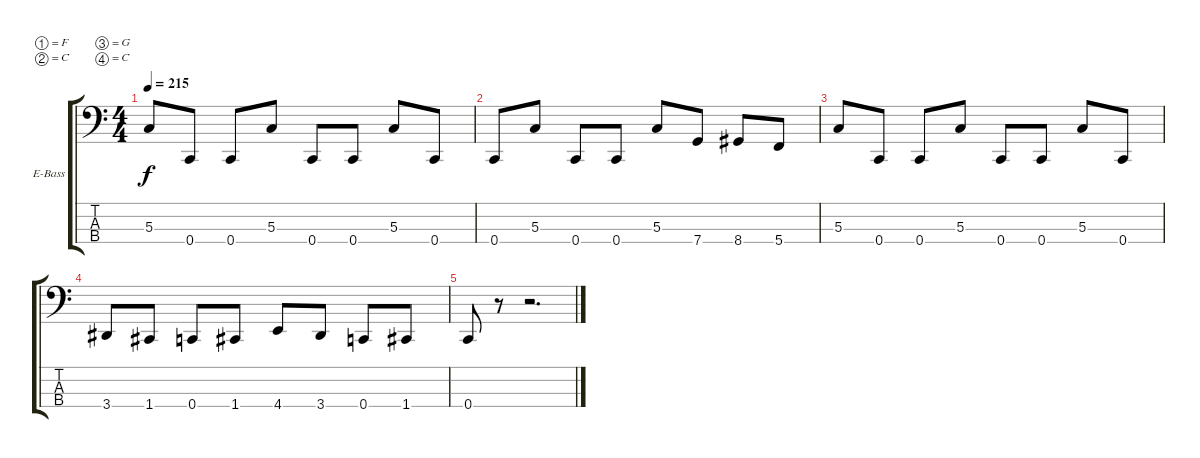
\defaultSystemsLayout 4
\bracketExtendMode groupsimilarinstruments
\firstSystemTrackNameOrientation horizontal
\otherSystemsTrackNameOrientation horizontal
\track ("Electric Bass" "E-Bass") {instrument electricbassfinger}
\staff {score tabs}
\tuning (F2 C2 G1 C1)
\ts (4 4)
\tempo 215
\clef f4
\ks c
5.3.8{dy f} 0.4.8 0.4.8 5.3.8 0.4.8 0.4.8 5.3.8 0.4.8 |
0.4.8 5.3.8 0.4.8 0.4.8 5.3.8 7.4.8 8.4.8 5.4.8 |
5.3.8 0.4.8 0.4.8 5.3.8 0.4.8 0.4.8 5.3.8 0.4.8 |
3.4.8 1.4.8 0.4.8 1.4.8 4.4.8 3.4.8 0.4.8 1.4.8 |
0.4.8 r.8 r.2{d}
